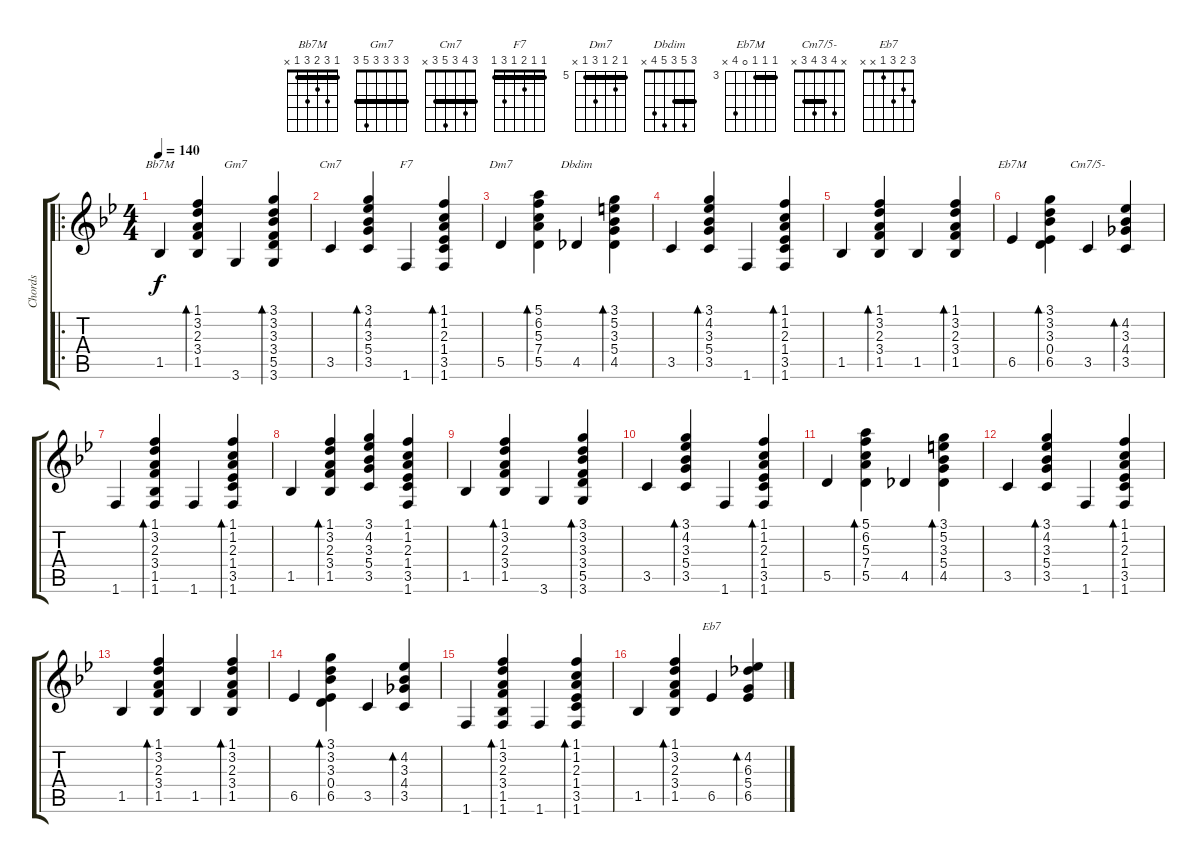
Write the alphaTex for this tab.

\track ("Chords" "Chords") {instrument acousticguitarnylon}
\staff {score tabs}
\tuning (E4 B3 G3 D3 A2 E2) {hide}
\chord ("Bb7M" 1 3 2 3 1 x) {barre 1}
\chord ("Gm7" 3 3 3 3 5 3) {barre 3}
\chord ("Cm7" 3 4 3 5 3 x) {barre 3}
\chord ("F7" 1 1 2 1 3 1) {barre 1}
\chord ("Dm7" 5 6 5 7 5 x) {firstfret 5 barre 5}
\chord ("Dbdim" 3 5 3 5 4 x) {barre 3}
\chord ("Eb7M" 3 3 3 0 6 x) {firstfret 3 barre 3}
\chord ("Cm7/5-" x 4 3 4 3 x) {barre 3}
\chord ("Eb7" 3 2 3 1 x x)
\ro
\ts (4 4)
\tempo 140
\clef g2
\ks bb
1.5.4{ch "Bb7M" dy f instrument acousticguitarnylon} (1.1 3.2 2.3 3.4 1.5).4{bd 60} 3.6.4{ch "Gm7"} (3.1 3.2 3.3 3.4 5.5 3.6).4{bd 60} |
3.5.4{ch "Cm7"} (3.1 4.2 3.3 5.4 3.5).4{bd 60} 1.6.4{ch "F7"} (1.1 1.2 2.3 1.4 3.5 1.6).4{bd 60} |
5.5.4{ch "Dm7"} (5.1 6.2 5.3 7.4 5.5).4{bd 60} 4.5.4{ch "Dbdim"} (3.1 5.2 3.3 5.4 4.5).4{bd 60} |
3.5.4 (3.1 4.2 3.3 5.4 3.5).4{bd 60} 1.6.4 (1.1 1.2 2.3 1.4 3.5 1.6).4{bd 60} |
1.5.4 (1.1 3.2 2.3 3.4 1.5).4{bd 60} 1.5.4 (1.1 3.2 2.3 3.4 1.5).4{bd 60} |
6.5.4{ch "Eb7M"} (3.1 3.2 3.3 0.4 6.5).4{bd 60} 3.5.4{ch "Cm7/5-"} (4.2 3.3 4.4 3.5).4{bd 60} |
1.6.4 (1.1 3.2 2.3 3.4 1.5 1.6).4{bd 60} 1.6.4 (1.1 1.2 2.3 1.4 3.5 1.6).4{bd 60} |
1.5.4 (1.1 3.2 2.3 3.4 1.5).4{bd 60} (3.1 4.2 3.3 5.4 3.5).4 (1.1 1.2 2.3 1.4 3.5 1.6).4 |
1.5.4 (1.1 3.2 2.3 3.4 1.5).4{bd 60} 3.6.4 (3.1 3.2 3.3 3.4 5.5 3.6).4{bd 60} |
3.5.4 (3.1 4.2 3.3 5.4 3.5).4{bd 60} 1.6.4 (1.1 1.2 2.3 1.4 3.5 1.6).4{bd 60} |
5.5.4 (5.1 6.2 5.3 7.4 5.5).4{bd 60} 4.5.4 (3.1 5.2 3.3 5.4 4.5).4{bd 60} |
3.5.4 (3.1 4.2 3.3 5.4 3.5).4{bd 60} 1.6.4 (1.1 1.2 2.3 1.4 3.5 1.6).4{bd 60} |
1.5.4 (1.1 3.2 2.3 3.4 1.5).4{bd 60} 1.5.4 (1.1 3.2 2.3 3.4 1.5).4{bd 60} |
6.5.4 (3.1 3.2 3.3 0.4 6.5).4{bd 60} 3.5.4 (4.2 3.3 4.4 3.5).4{bd 60} |
1.6.4 (1.1 3.2 2.3 3.4 1.5 1.6).4{bd 60} 1.6.4 (1.1 1.2 2.3 1.4 3.5 1.6).4{bd 60} |
1.5.4 (1.1 3.2 2.3 3.4 1.5).4{bd 60} 6.5.4{ch "Eb7"} (4.2 6.3 5.4 6.5).4{bd 60}
